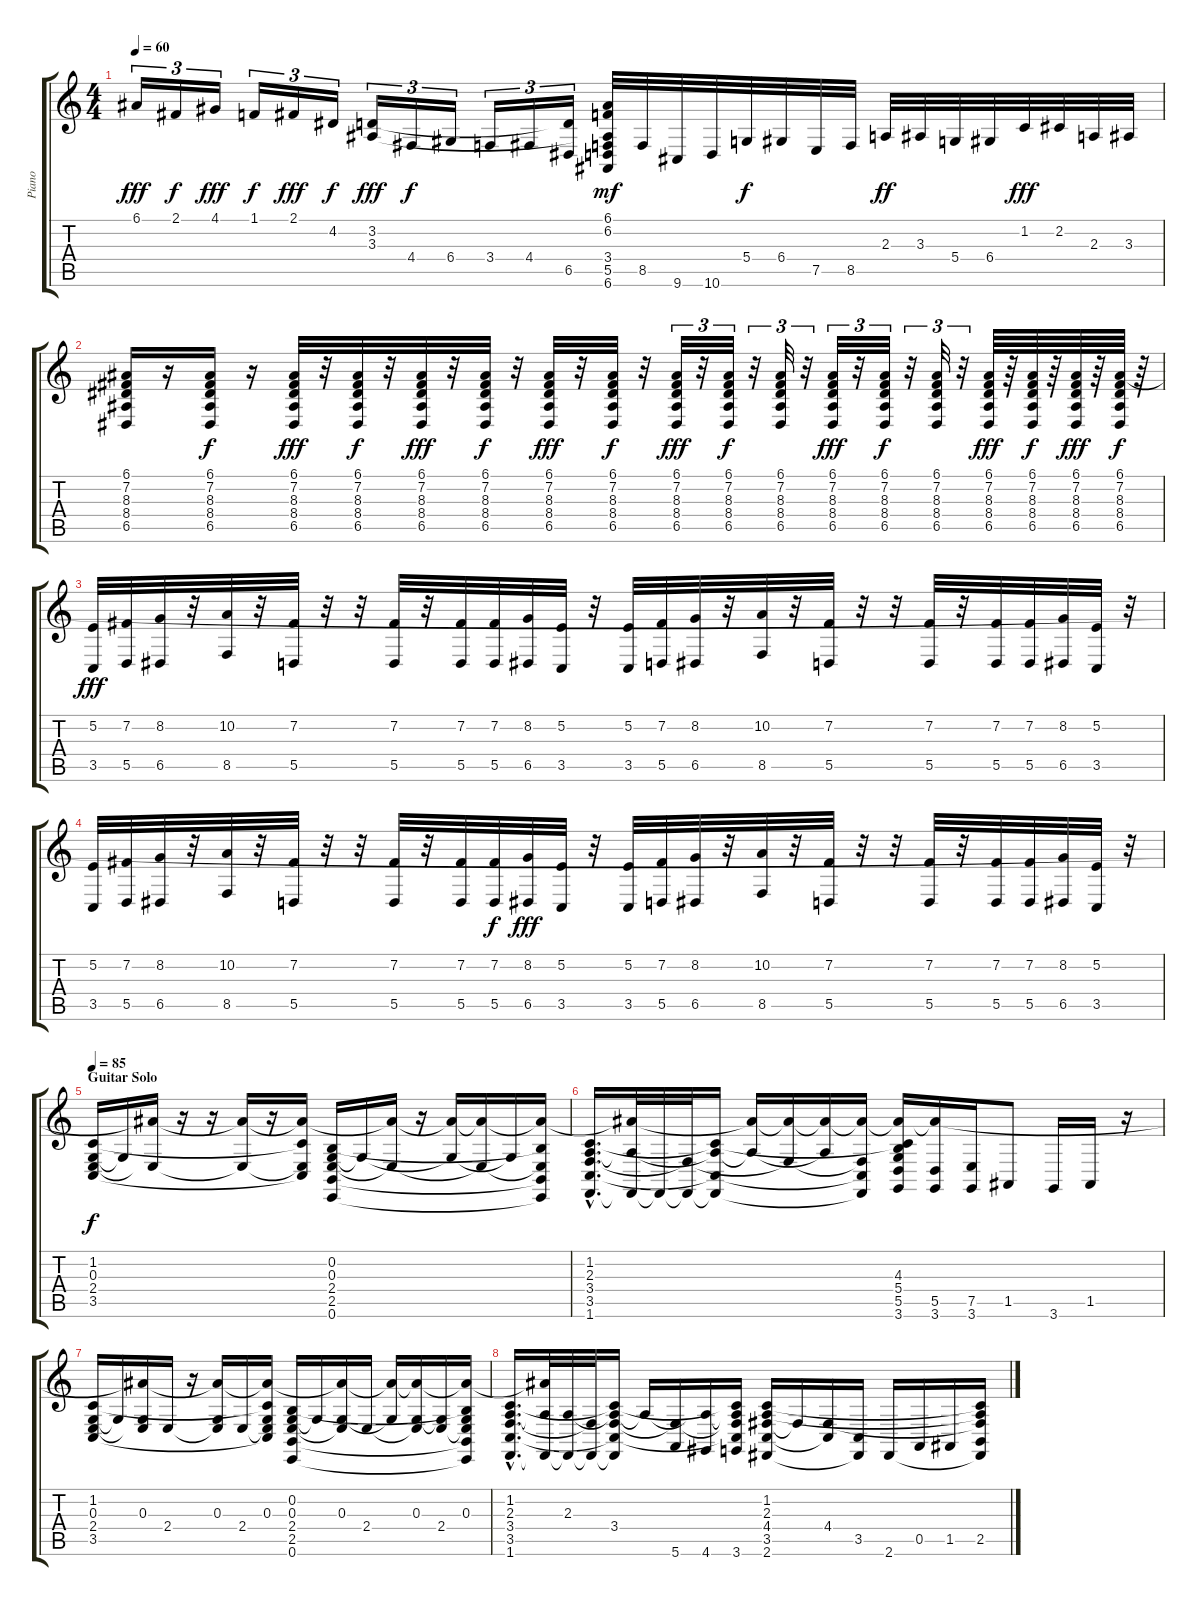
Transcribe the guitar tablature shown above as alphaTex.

\track ("Piano" "Piano") {instrument acousticgrandpiano}
\staff {score tabs}
\tuning (E4 B3 G3 D3 A2 E2) {hide}
\ts (4 4)
\tempo 60
\clef g2
\ks c
6.1.16{tu (3 2) dy fff} 2.1.16{tu (3 2) dy f} 4.1.16{tu (3 2) dy fff} 1.1.16{tu (3 2) dy f} 2.1.16{tu (3 2) dy fff} 4.2.16{tu (3 2) dy f} (3.2 3.3).16{tu (3 2) dy fff} 4.4.16{tu (3 2) dy f} 6.4.16{tu (3 2)} 3.4.16{tu (3 2)} 4.4.16{tu (3 2)} (3.2{t} 6.5).16{tu (3 2)} (6.1 6.2 3.3{t} 3.4 5.5 6.6).32{dy mf} 8.5.32 9.6.32 10.6.32 5.4.32{dy f} 6.4.32 7.5.32 8.5.32 2.3.32{dy ff} 3.3.32 5.4.32 6.4.32 1.2.32{dy fff} 2.2.32 2.3.32 3.3.32 |
(6.1 7.2 8.3 8.4 6.5).16 r.16 (6.1 7.2 8.3 8.4 6.5).16{dy f} r.16 (6.1 7.2 8.3 8.4 6.5).32{dy fff} r.32 (6.1 7.2 8.3 8.4 6.5).32{dy f} r.32 (6.1 7.2 8.3 8.4 6.5).32{dy fff} r.32 (6.1 7.2 8.3 8.4 6.5).32{dy f} r.32 (6.1 7.2 8.3 8.4 6.5).32{dy fff} r.32 (6.1 7.2 8.3 8.4 6.5).32{dy f} r.32 (6.1 7.2 8.3 8.4 6.5).32{tu (3 2) dy fff} r.32{tu (3 2)} (6.1 7.2 8.3 8.4 6.5).32{tu (3 2) dy f} r.32{tu (3 2)} (6.1 7.2 8.3 8.4 6.5).32{tu (3 2)} r.32{tu (3 2)} (6.1 7.2 8.3 8.4 6.5).32{tu (3 2) dy fff} r.32{tu (3 2)} (6.1 7.2 8.3 8.4 6.5).32{tu (3 2) dy f} r.32{tu (3 2)} (6.1 7.2 8.3 8.4 6.5).32{tu (3 2)} r.32{tu (3 2)} (6.1 7.2 8.3 8.4 6.5).64{dy fff} r.64 (6.1 7.2 8.3 8.4 6.5).64{dy f} r.64 (6.1 7.2 8.3 8.4 6.5).64{dy fff} r.64 (6.1 7.2 8.3 8.4 6.5).64{dy f} r.64 |
(5.2 3.5).32{dy fff} (7.2 5.5).32 (8.2 6.5).32 r.32 (10.2 8.5).32 r.32 (7.2 5.5).32 r.32 r.32 (7.2 5.5).32 r.32 (7.2 5.5).32 (7.2 5.5).32 (8.2 6.5).32 (5.2 3.5).32 r.32 (5.2 3.5).32 (7.2 5.5).32 (8.2 6.5).32 r.32 (10.2 8.5).32 r.32 (7.2 5.5).32 r.32 r.32 (7.2 5.5).32 r.32 (7.2 5.5).32 (7.2 5.5).32 (8.2 6.5).32 (5.2 3.5).32 r.32 |
(5.2 3.5).32 (7.2 5.5).32 (8.2 6.5).32 r.32 (10.2 8.5).32 r.32 (7.2 5.5).32 r.32 r.32 (7.2 5.5).32 r.32 (7.2 5.5).32 (7.2 5.5).32{dy f} (8.2 6.5).32{dy fff} (5.2 3.5).32 r.32 (5.2 3.5).32 (7.2 5.5).32 (8.2 6.5).32 r.32 (10.2 8.5).32 r.32 (7.2 5.5).32 r.32 r.32 (7.2 5.5).32 r.32 (7.2 5.5).32 (7.2 5.5).32 (8.2 6.5).32 (5.2 3.5).32 r.32 |
\section ("" "Guitar Solo")
\tempo 85
(1.2 0.3 2.4 3.5).16{dy f} 0.3{t}.16 (6.1{t} 2.4{t}).16 r.16 r.16 (6.1{t} 2.4{t}).16 r.16 (6.1{t} 1.2{t} 2.4{t} 3.5{t}).16 (0.2 0.3 2.4 2.5 0.6).16 0.3{t}.16 (6.1{t} 2.4{t}).16 r.16 (6.1{t} 0.3{t}).16 (6.1{t} 2.4{t}).16 0.3{t}.16 (6.1{t} 0.2{t} 2.4{t} 2.5{t} 0.6{t}).16 |
(1.2{hac} 2.3{hac} 3.4{hac} 3.5{hac} 1.6{hac}).16{d} (6.1{t} 2.3{t} 1.6{t}).32 1.6{t}.32 (3.4{t} 1.6{t}).32 (1.2{t} 2.3{t} 3.5{t} 1.6{t}).16 (6.1{t} 2.3{t}).16 (6.1{t} 3.4{t}).16 (6.1{t} 2.3{t}).16 (6.1{t} 3.4{t} 3.5{t} 1.6{t}).16 (6.1{t} 1.2{t} 4.3 5.4 5.5 3.6).16 (6.1{t} 5.5 3.6).16 (7.5 3.6).16 1.5.8 3.6.16 1.5.16 r.16 |
(1.2 0.3 2.4 3.5).16 0.3{t}.16 (6.1{t} 0.3 2.4{t}).16 2.4.16 r.16 (6.1{t} 0.3 2.4{t}).16 2.4.16 (6.1{t} 1.2{t} 0.3 2.4{t} 3.5{t}).16 (0.2 0.3 2.4 2.5 0.6).16 0.3{t}.16 (6.1{t} 0.3 2.4{t}).16 2.4.16 (6.1{t} 0.3{t}).16 (6.1{t} 0.3 2.4{t}).16 (0.3{t} 2.4).16 (6.1{t} 0.2{t} 0.3 2.4{t} 2.5{t} 0.6{t}).16 |
(1.2{hac} 2.3{hac} 3.4{hac} 3.5{hac} 1.6{hac}).16{d} (6.1{t} 2.3{t} 1.6{t}).32 (2.3 1.6{t}).32 (3.4{t} 1.6{t}).32 (1.2{t} 2.3{t} 3.4 3.5{t} 1.6{t}).16 2.3{t}.16 (3.4{t} 5.6).16 (2.3{t} 4.6).16 (1.2{t} 2.3{t} 3.4{t} 3.5{t} 3.6).16 (1.2 2.3 4.4 3.5 2.6).16 4.4{t}.16 (4.4 3.5{t}).16 (3.5 2.6{t}).16 2.6.16 0.5.16 1.5.16 (1.2{t} 2.3{t} 4.4{t} 2.5 2.6{t}).16
